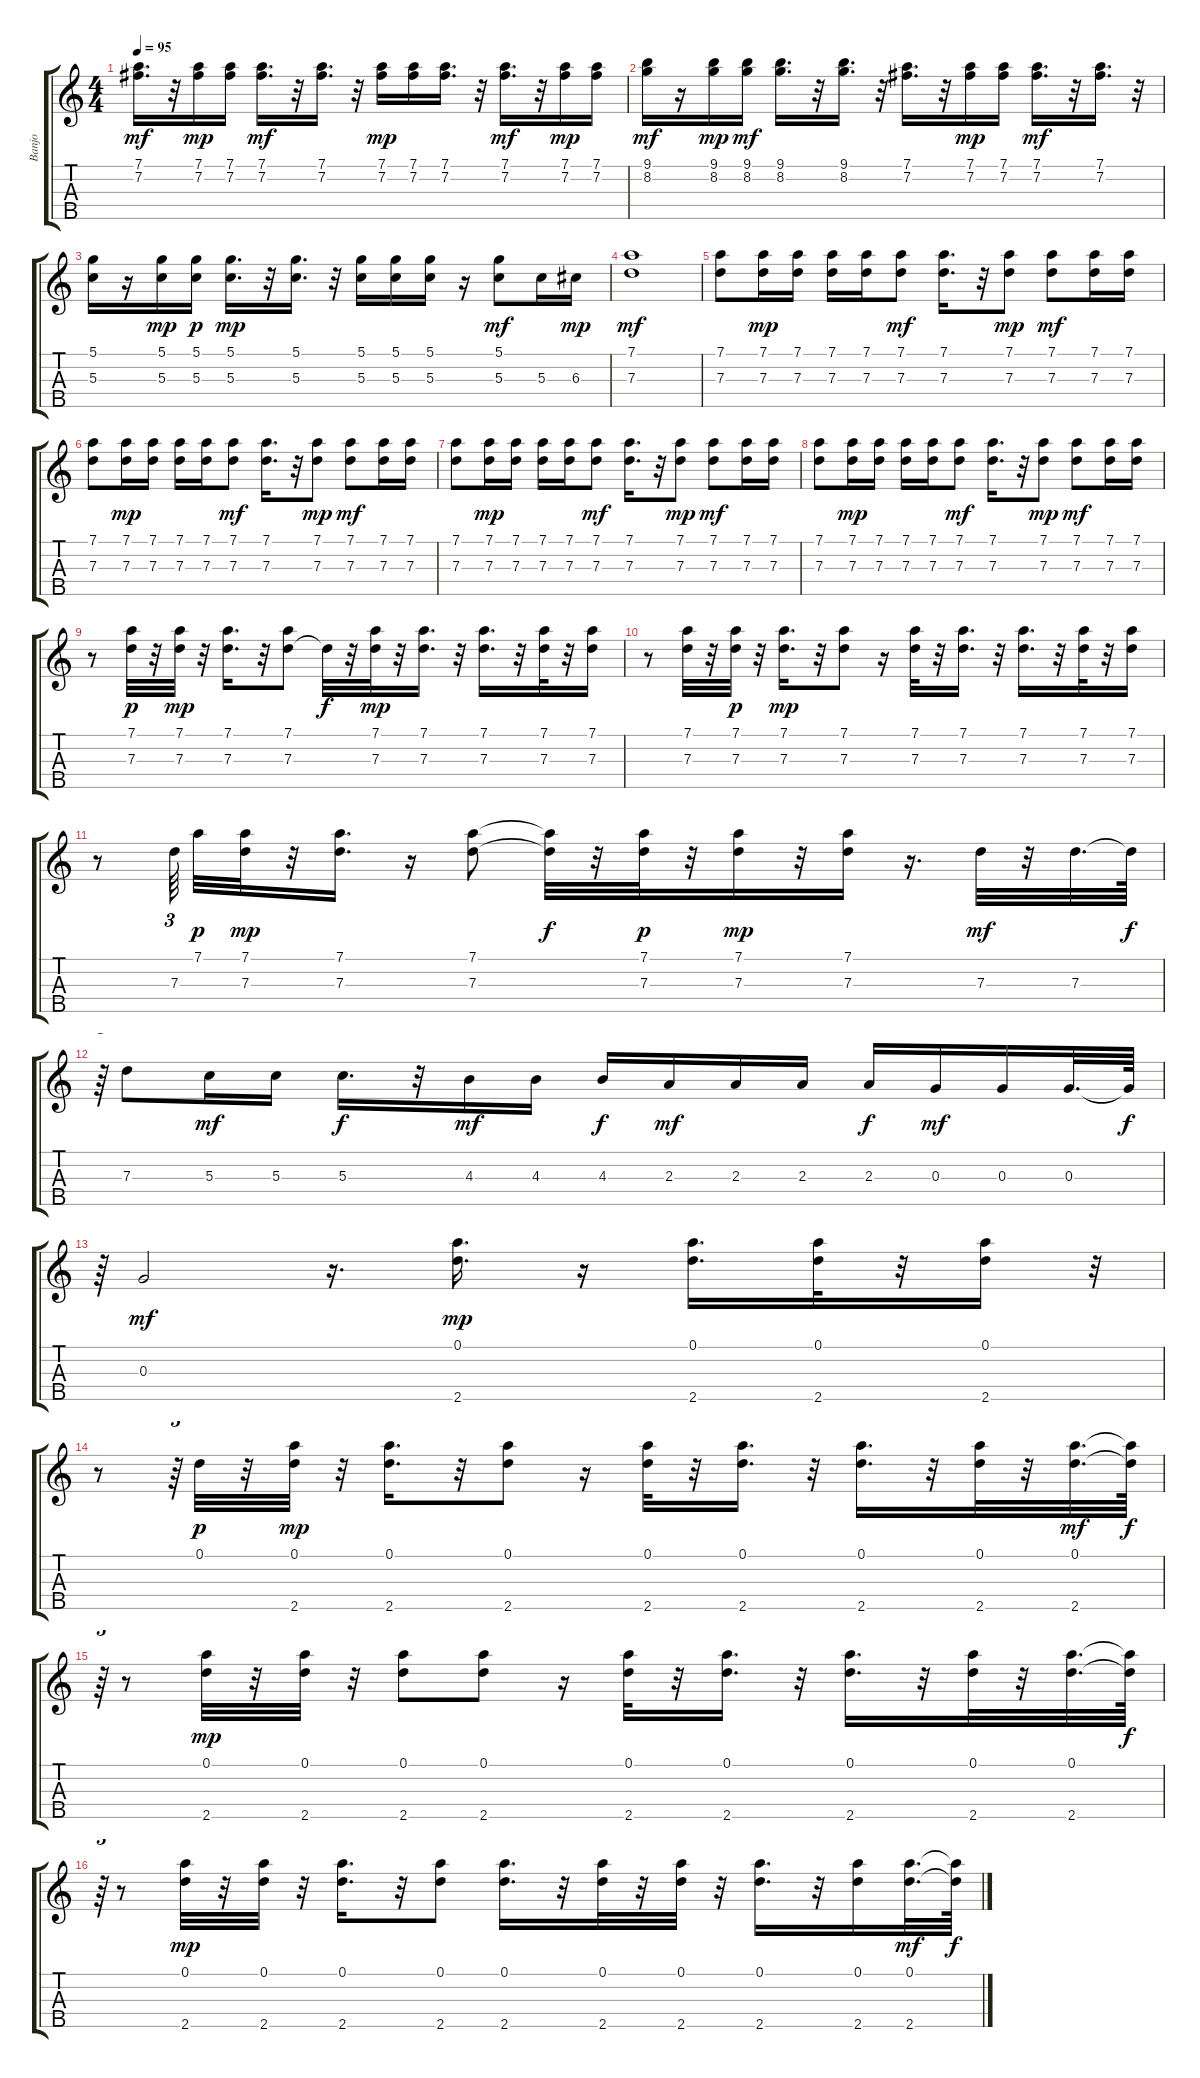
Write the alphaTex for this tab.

\track ("Banjo" "Banjo") {instrument banjo}
\staff {score tabs}
\tuning (D4 B3 G3 D3 G4) {hide}
\displaytranspose 12
\ts (4 4)
\tempo 95
\clef g2
\ks c
(7.1 7.2).16{d dy mf} r.32 (7.1 7.2).16{dy mp} (7.1 7.2).16 (7.1 7.2).16{d dy mf} r.32 (7.1 7.2).16{d} r.32 (7.1 7.2).16{dy mp} (7.1 7.2).16 (7.1 7.2).16{d} r.32 (7.1 7.2).16{d dy mf} r.32 (7.1 7.2).16{dy mp} (7.1 7.2).16 |
(9.1 8.2).16{dy mf} r.16 (9.1 8.2).16{dy mp} (9.1 8.2).16{dy mf} (9.1 8.2).16{d} r.32 (9.1 8.2).16{d} r.32 (7.1 7.2).16{d} r.32 (7.1 7.2).16{dy mp} (7.1 7.2).16 (7.1 7.2).16{d dy mf} r.32 (7.1 7.2).16{d} r.32 |
(5.1 5.3).16 r.16 (5.1 5.3).16{dy mp} (5.1 5.3).16{dy p} (5.1 5.3).16{d dy mp} r.32 (5.1 5.3).16{d} r.32 (5.1 5.3).16 (5.1 5.3).16 (5.1 5.3).16 r.16 (5.1 5.3).8{dy mf} 5.3.16 6.3.16{dy mp} |
(7.1 7.3).1{dy mf} |
(7.1 7.3).8 (7.1 7.3).16{dy mp} (7.1 7.3).16 (7.1 7.3).16 (7.1 7.3).16 (7.1 7.3).8{dy mf} (7.1 7.3).16{d} r.32 (7.1 7.3).8{dy mp} (7.1 7.3).8{dy mf} (7.1 7.3).16 (7.1 7.3).16 |
(7.1 7.3).8 (7.1 7.3).16{dy mp} (7.1 7.3).16 (7.1 7.3).16 (7.1 7.3).16 (7.1 7.3).8{dy mf} (7.1 7.3).16{d} r.32 (7.1 7.3).8{dy mp} (7.1 7.3).8{dy mf} (7.1 7.3).16 (7.1 7.3).16 |
(7.1 7.3).8 (7.1 7.3).16{dy mp} (7.1 7.3).16 (7.1 7.3).16 (7.1 7.3).16 (7.1 7.3).8{dy mf} (7.1 7.3).16{d} r.32 (7.1 7.3).8{dy mp} (7.1 7.3).8{dy mf} (7.1 7.3).16 (7.1 7.3).16 |
(7.1 7.3).8 (7.1 7.3).16{dy mp} (7.1 7.3).16 (7.1 7.3).16 (7.1 7.3).16 (7.1 7.3).8{dy mf} (7.1 7.3).16{d} r.32 (7.1 7.3).8{dy mp} (7.1 7.3).8{dy mf} (7.1 7.3).16 (7.1 7.3).16 |
r.8 (7.1 7.3).32{dy p} r.32 (7.1 7.3).32{dy mp} r.32 (7.1 7.3).16{d} r.32 (7.1 7.3).8 7.3{t}.32{dy f} r.32 (7.1 7.3).32{dy mp} r.32 (7.1 7.3).16{d} r.32 (7.1 7.3).16{d} r.32 (7.1 7.3).32 r.32 (7.1 7.3).16 |
r.8 (7.1 7.3).32 r.32 (7.1 7.3).32{dy p} r.32 (7.1 7.3).16{d dy mp} r.32 (7.1 7.3).8 r.16 (7.1 7.3).32 r.32 (7.1 7.3).16{d} r.32 (7.1 7.3).16{d} r.32 (7.1 7.3).32 r.32 (7.1 7.3).16 |
r.8 7.3.64{tu (3 2)} 7.1.32{dy p} (7.1 7.3).32{dy mp} r.32 (7.1 7.3).16{d} r.16 (7.1 7.3).8 (7.1{t} 7.3{t}).32{dy f} r.32 (7.1 7.3).32{dy p} r.32 (7.1 7.3).16{dy mp} r.32 (7.1 7.3).16 r.16{d} 7.3.32{dy mf} r.32 7.3.32{d} 7.3{t}.64{dy f} |
r.64{tu (3 2)} 7.3.8 5.3.16{dy mf} 5.3.16 5.3.16{d dy f} r.32 4.3.16{dy mf} 4.3.16 4.3.16{dy f} 2.3.16{dy mf} 2.3.16 2.3.16 2.3.16{dy f} 0.3.16{dy mf} 0.3.16 0.3.32{d} 0.3{t}.64{dy f} |
r.64{tu (3 2)} 0.3.2{dy mf} r.16{d} (0.1 2.5).16{d dy mp} r.16 (0.1 2.5).16{d} (0.1 2.5).32 r.32 (0.1 2.5).16 r.32{tu (3 2)} |
r.8 r.64{tu (3 2)} 0.1.32{dy p} r.32 (0.1 2.5).32{dy mp} r.32 (0.1 2.5).16{d} r.32 (0.1 2.5).8 r.16 (0.1 2.5).32 r.32 (0.1 2.5).16{d} r.32 (0.1 2.5).16{d} r.32 (0.1 2.5).32 r.32 (0.1 2.5).32{d dy mf} (0.1{t} 2.5{t}).64{dy f} |
r.64{tu (3 2)} r.8 (0.1 2.5).32{dy mp} r.32 (0.1 2.5).32 r.32 (0.1 2.5).8 (0.1 2.5).8 r.16 (0.1 2.5).32 r.32 (0.1 2.5).16{d} r.32 (0.1 2.5).16{d} r.32 (0.1 2.5).32 r.32 (0.1 2.5).32{d} (0.1{t} 2.5{t}).64{dy f} |
r.64{tu (3 2)} r.8 (0.1 2.5).32{dy mp} r.32 (0.1 2.5).32 r.32 (0.1 2.5).16{d} r.32 (0.1 2.5).8 (0.1 2.5).16{d} r.32 (0.1 2.5).32 r.32 (0.1 2.5).32 r.32 (0.1 2.5).16{d} r.32 (0.1 2.5).16 (0.1 2.5).32{d dy mf} (0.1{t} 2.5{t}).64{dy f}
